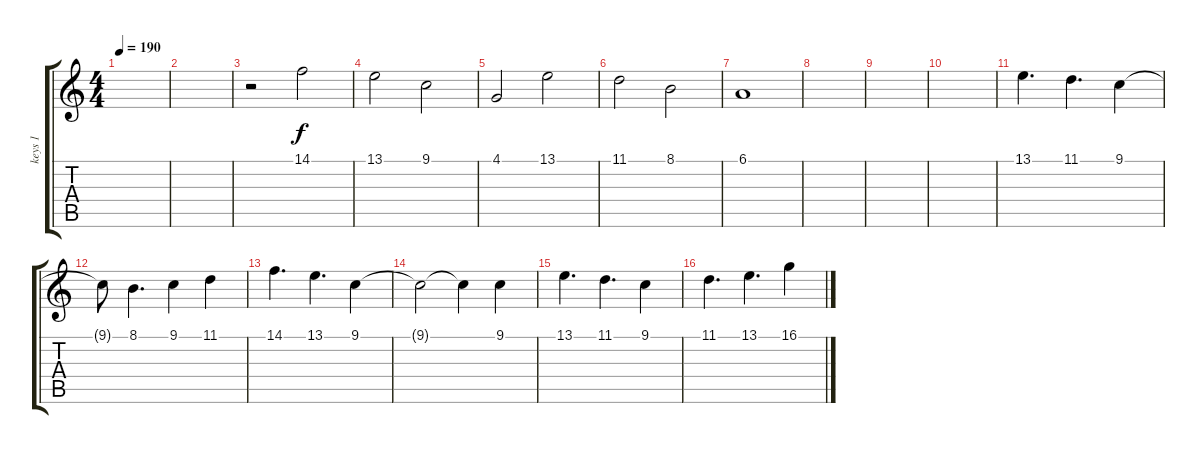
\track ("keys 1" "keys 1") {instrument pad7halo}
\staff {score tabs}
\tuning (Eb4 Bb3 Gb3 Db3 Ab2 Eb2) {hide}
\ts (4 4)
\tempo 190
\clef g2
\ks c
|
|
r.2 14.1.2 |
13.1.2 9.1.2 |
4.1.2 13.1.2 |
11.1.2 8.1.2 |
6.1.1 |
|
|
|
13.1.4{d} 11.1.4{d} 9.1.4 |
9.1{t}.8 8.1.4{d} 9.1.4 11.1.4 |
14.1.4{d} 13.1.4{d} 9.1.4 |
9.1{t}.2 9.1{t}.4 9.1.4 |
13.1.4{d} 11.1.4{d} 9.1.4 |
11.1.4{d} 13.1.4{d} 16.1.4
